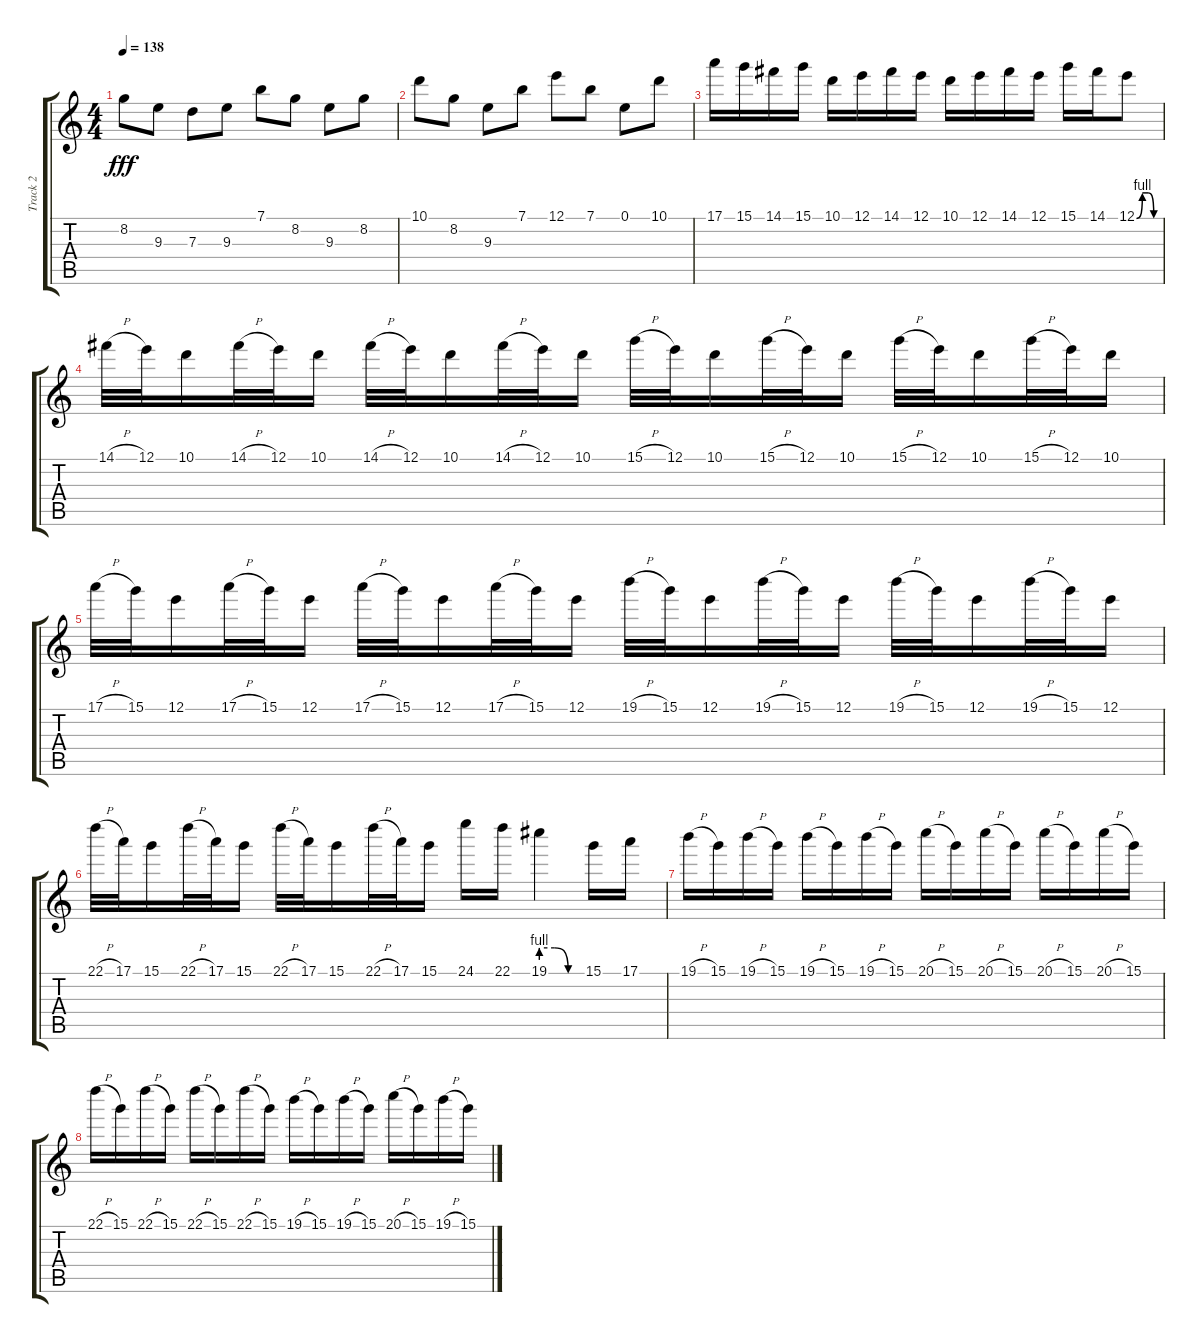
\track ("Track 2" "Track 2") {instrument distortionguitar}
\staff {score tabs}
\tuning (E4 B3 G3 D3 A2 E2) {hide}
\ts (4 4)
\tempo 138
\clef g2
\ks c
8.2.8{dy fff balance 8} 9.3.8 7.3.8 9.3.8 7.1.8 8.2.8 9.3.8 8.2.8 |
10.1.8 8.2.8 9.3.8 7.1.8 12.1.8 7.1.8 0.1.8 10.1.8 |
17.1.16 15.1.16 14.1.16 15.1.16 10.1.16 12.1.16 14.1.16 12.1.16 10.1.16 12.1.16 14.1.16 12.1.16 15.1.16 14.1.16 12.1{be (custom 0 0 15 4 30 4 45 0 60 0)}.8 |
14.1{h}.32 12.1.32 10.1.16 14.1{h}.32 12.1.32 10.1.16 14.1{h}.32 12.1.32 10.1.16 14.1{h}.32 12.1.32 10.1.16 15.1{h}.32 12.1.32 10.1.16 15.1{h}.32 12.1.32 10.1.16 15.1{h}.32 12.1.32 10.1.16 15.1{h}.32 12.1.32 10.1.16 |
17.1{h}.32 15.1.32 12.1.16 17.1{h}.32 15.1.32 12.1.16 17.1{h}.32 15.1.32 12.1.16 17.1{h}.32 15.1.32 12.1.16 19.1{h}.32 15.1.32 12.1.16 19.1{h}.32 15.1.32 12.1.16 19.1{h}.32 15.1.32 12.1.16 19.1{h}.32 15.1.32 12.1.16 |
22.1{h}.32 17.1.32 15.1.16 22.1{h}.32 17.1.32 15.1.16 22.1{h}.32 17.1.32 15.1.16 22.1{h}.32 17.1.32 15.1.16 24.1.16 22.1.16 19.1{be (custom 0 4 20 4 40 0 60 0)}.4 15.1.16 17.1.16 |
19.1{h}.16 15.1.16 19.1{h}.16 15.1.16 19.1{h}.16 15.1.16 19.1{h}.16 15.1.16 20.1{h}.16 15.1.16 20.1{h}.16 15.1.16 20.1{h}.16 15.1.16 20.1{h}.16 15.1.16 |
22.1{h}.16 15.1.16 22.1{h}.16 15.1.16 22.1{h}.16 15.1.16 22.1{h}.16 15.1.16 19.1{h}.16 15.1.16 19.1{h}.16 15.1.16 20.1{h}.16 15.1.16 19.1{h}.16 15.1.16
